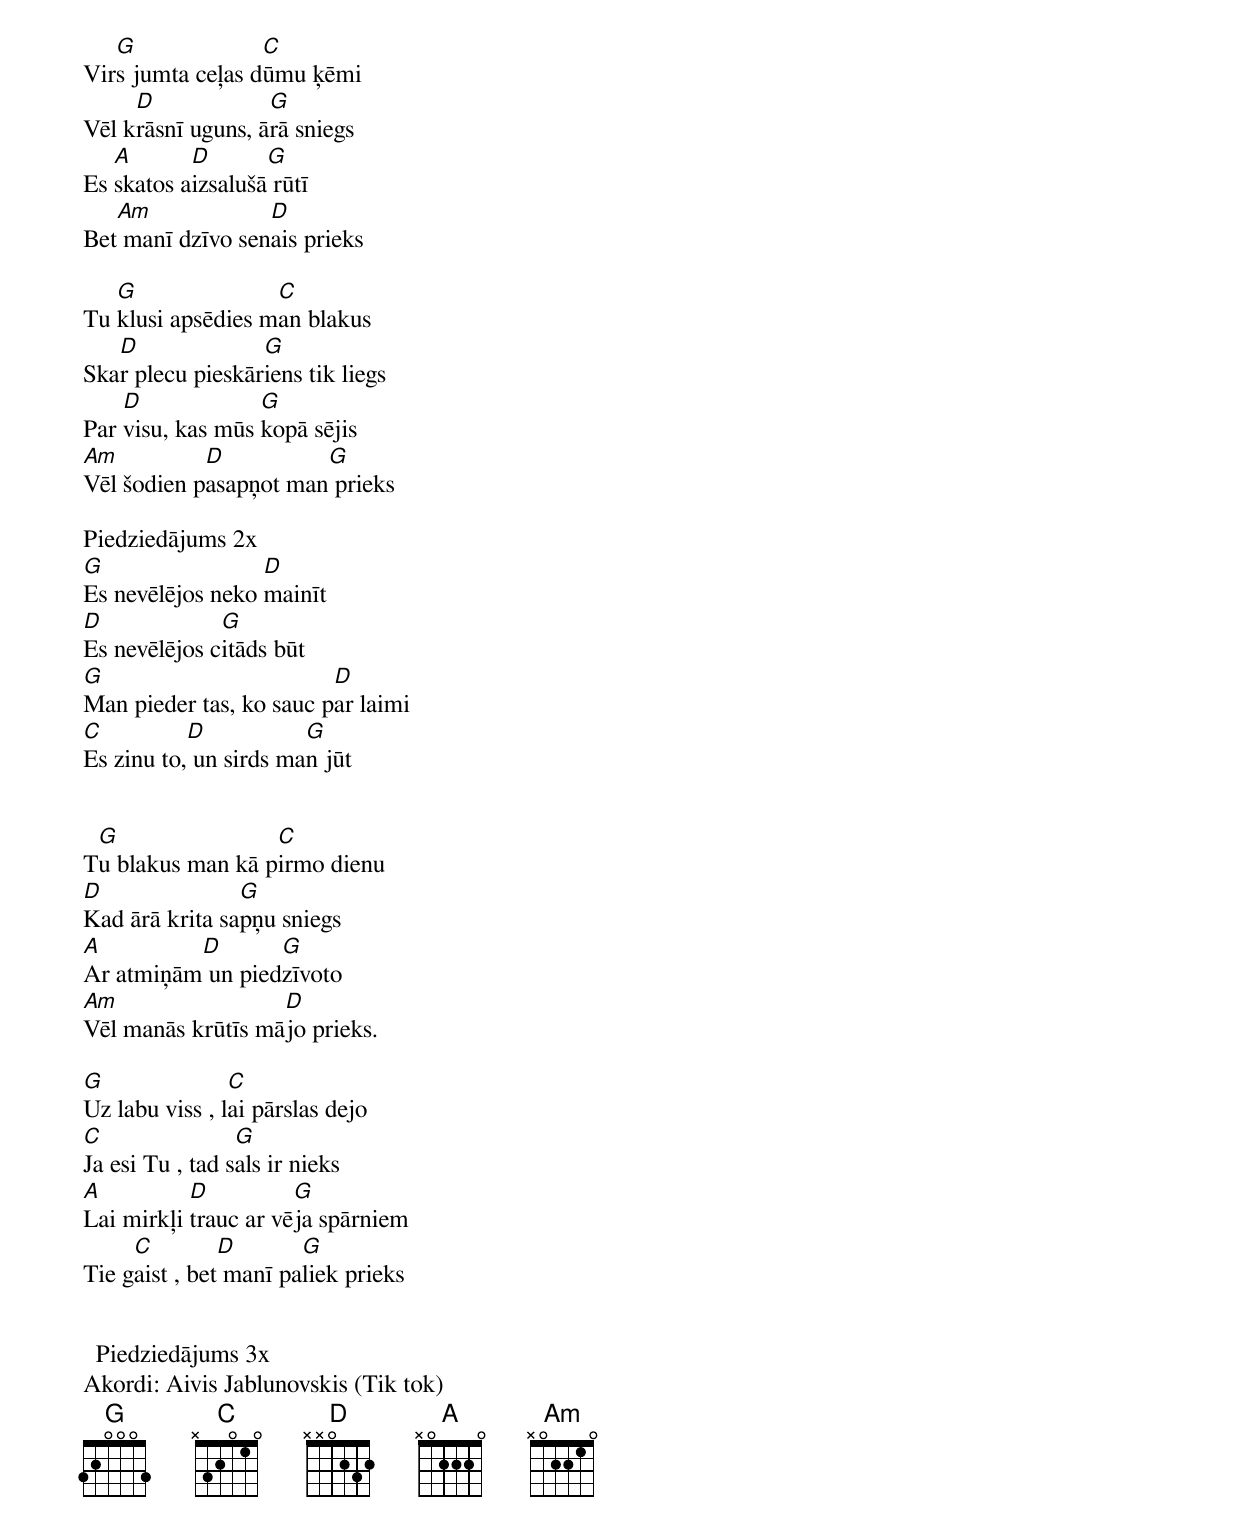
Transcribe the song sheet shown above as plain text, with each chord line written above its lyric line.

   G              C
Virs jumta ceļas dūmu ķēmi
     D             G
Vēl krāsnī uguns, ārā sniegs
   A       D       G
Es skatos aizsalušā rūtī
   Am             D
Bet manī dzīvo senais prieks

   G               C
Tu klusi apsēdies man blakus
   D              G
Skar plecu pieskāriens tik liegs
    D             G
Par visu, kas mūs kopā sējis
Am          D          G
Vēl šodien pasapņot man prieks

Piedziedājums 2x
G                 D
Es nevēlējos neko mainīt
D             G
Es nevēlējos citāds būt
G                        D
Man pieder tas, ko sauc par laimi
C          D           G
Es zinu to, un sirds man jūt


 G                C
Tu blakus man kā pirmo dienu
D               G
Kad ārā krita sapņu sniegs
A         D       G
Ar atmiņām un piedzīvoto
Am                 D
Vēl manās krūtīs mājo prieks.

G               C
Uz labu viss , lai pārslas dejo
C                G
Ja esi Tu , tad sals ir nieks
A          D          G
Lai mirkļi trauc ar vēja spārniem
     C         D       G
Tie gaist , bet manī paliek prieks


  Piedziedājums 3x
Akordi: Aivis Jablunovskis (Tik tok)
